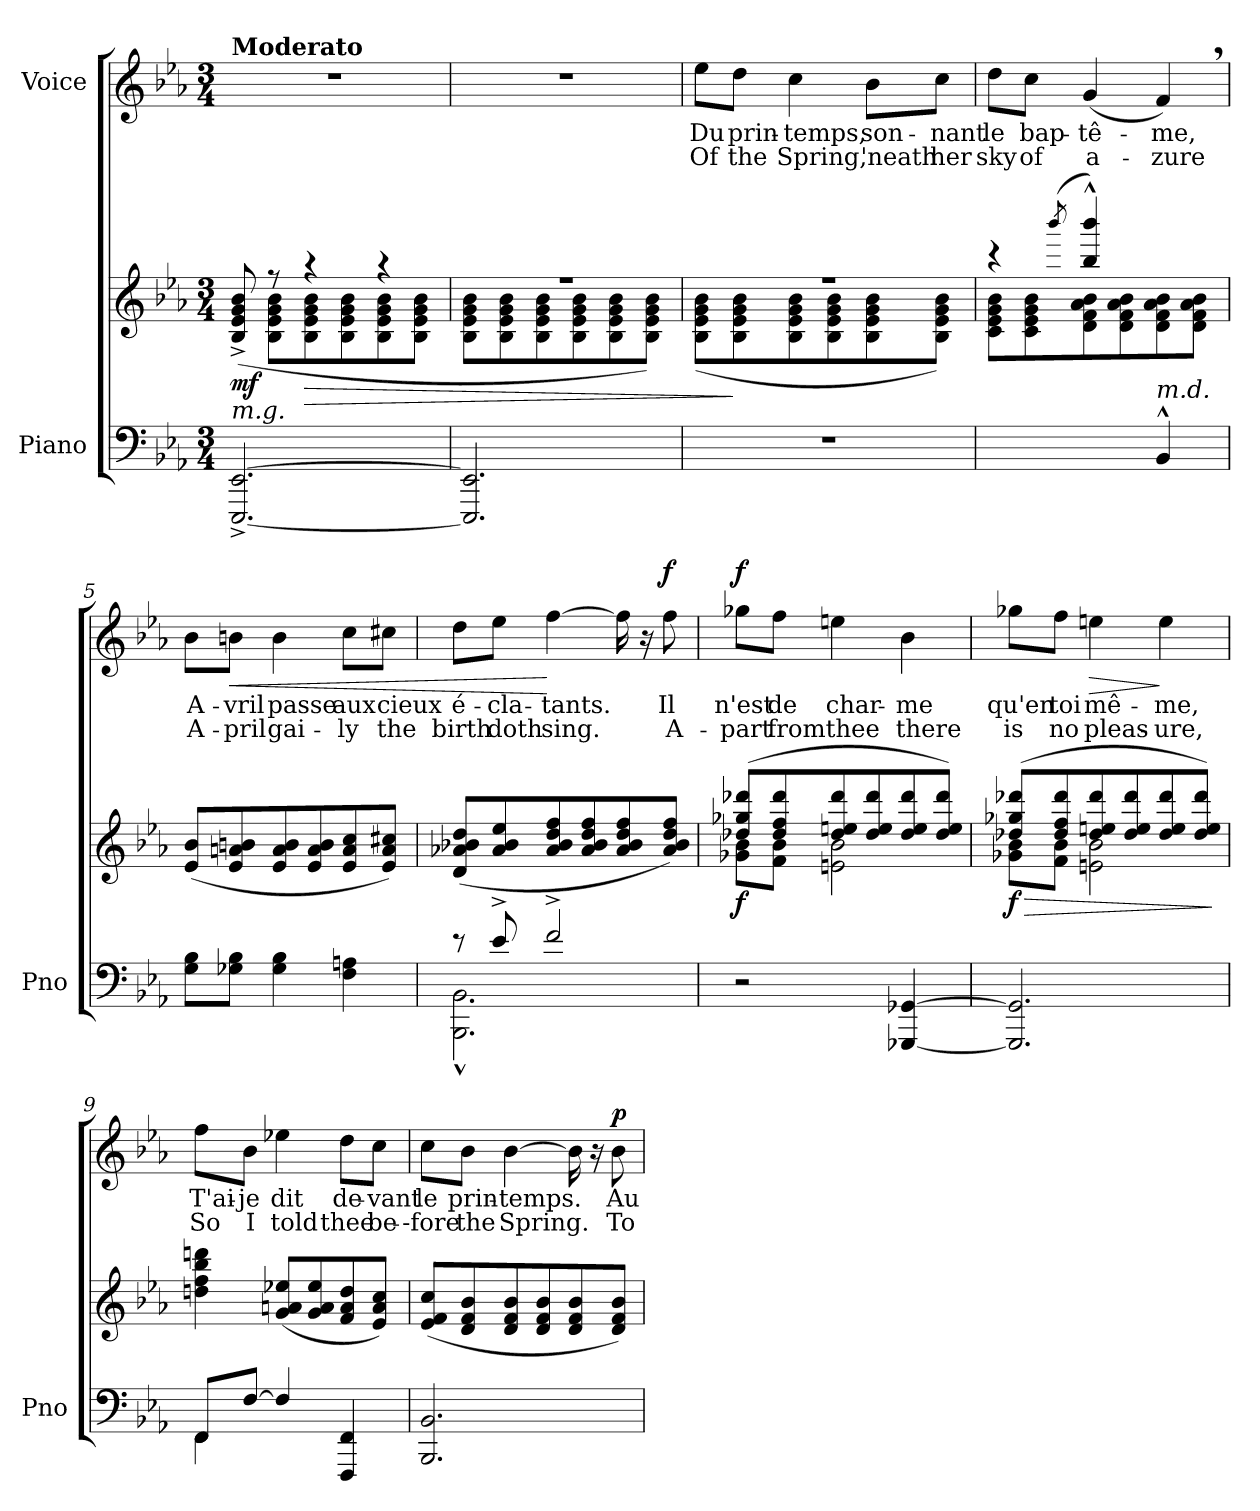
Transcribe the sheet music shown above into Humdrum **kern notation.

**kern	**kern	**dynam	**kern	**text	**text	**dynam
*part2	*part2	*part2	*part1	*part1	*part1	*part1
*staff3	*staff2	*staff2/3	*staff1	*staff1	*staff1	*staff1
*I"Piano	*	*	*I"Voice	*	*	*
*I'Pno	*	*	*	*	*	*
*clefF4	*clefG2	*	*clefG2	*	*	*
*k[b-e-a-]	*k[b-e-a-]	*	*k[b-e-a-]	*	*	*
*M3/4	*M3/4	*	*M3/4	*	*	*
*MM80	*MM80	*	*MM80	*	*	*
=1	=1	=1	=1	=1	=1	=1
*	*^	*	*	*	*	*
!	!	!	!	!LO:TX:a:B:t=Moderato	!	!	!
!LO:TX:i:t=m.g.	!	!	!	!	!	!	!
!	!	!	!LO:DY:b	!	!	!	!
[2.EEE-/^ [2.EE-/^	(8B-/^ 8e-/^ 8g/^ 8b-/^	8ryy	mf	2.r	.	.	.
.	8r	8B-\ 8e-\ 8g\ 8b-\L	.	.	.	.	.
!	!	!	!LO:HP:b	!	!	!	!
.	4r	8B-\ 8e-\ 8g\ 8b-\	>	.	.	.	.
.	.	8B-\ 8e-\ 8g\ 8b-\	.	.	.	.	.
.	4r	8B-\ 8e-\ 8g\ 8b-\	.	.	.	.	.
.	.	8B-\ 8e-\ 8g\ 8b-\J	.	.	.	.	.
=2	=2	=2	=2	=2	=2	=2	=2
2.EEE-/] 2.EE-/]	2.r	8B-\ 8e-\ 8g\ 8b-\L	.	2.r	.	.	.
.	.	8B-\ 8e-\ 8g\ 8b-\	.	.	.	.	.
.	.	8B-\ 8e-\ 8g\ 8b-\	.	.	.	.	.
.	.	8B-\ 8e-\ 8g\ 8b-\	.	.	.	.	.
.	.	8B-\ 8e-\ 8g\ 8b-\	.	.	.	.	.
.	.	8B-\ 8e-\ 8g\ 8b-\J)	.	.	.	.	.
=3	=3	=3	=3	=3	=3	=3	=3
!	!	!	!	!	!	!	!LO:DY:b
!	!	!	!	!	!	!	!LO:DY:n=1:b
2.r	2.r	(8B-\ 8e-\ 8g\ 8b-\L	.	8ee-\L	Du	Of	mf other-dynamics
.	.	8B-\ 8e-\ 8g\ 8b-\	]	8dd\J	prin-	the	.
.	.	8B-\ 8e-\ 8g\ 8b-\	.	4cc\	-temps,	Spring,	.
.	.	8B-\ 8e-\ 8g\ 8b-\	.	.	.	.	.
.	.	8B-\ 8e-\ 8g\ 8b-\	.	8b-\L	son-	'neath	.
.	.	8B-\ 8e-\ 8g\ 8b-\J)	.	8cc\J	-nant	her	.
=4	=4	=4	=4	=4	=4	=4	=4
2ryy	4r	8c\ 8e-\ 8g\ 8b-\L	.	8dd\L	le	sky	.
.	.	8c\ 8e-\ 8g\ 8b-\	.	8cc\J	bap-	of	.
.	(8qbbb-/	.	.	.	.	.	.
.	4bb-/^^ 4bbb-/^^)	8d\ 8f\ 8a-\ 8b-\	.	(4g/	-tê-	a-	.
.	.	8d\ 8f\ 8a-\ 8b-\	.	.	.	.	.
!LO:TX:i:t=m.d.	!	!	!	!	!	!	!
4BB-^^/	4ryy	8d\ 8f\ 8a-\ 8b-\	.	4f,/)	-me,	-zure	.
.	.	8d\ 8f\ 8a-\ 8b-\J	.	.	.	.	.
=5	=5	=5	=5	=5	=5	=5	=5
!	!LO:TX:b:i:t=cresc.	!	!	!	!	!	!
*	*v	*v	*	*	*	*	*
8G\ 8B-\L	(8e-/ 8b-/L	.	8b-\L	A-	A-	.
!	!	!	!	!	!	!LO:HP:b
8G-X\ 8B-\J	8e-/ 8an/ 8bn/	.	8bn\J	-vril	-pril	<
4G-\ 4B-\	8e-/ 8a/ 8b/	.	4b\	passe	gai-	.
.	8e-/ 8a/ 8b/	.	.	.	.	.
4F\ 4An\	8e-/ 8a/ 8cc/	.	8cc\L	aux	-ly	.
.	8e-/ 8a/ 8cc#X/J)	.	8cc#X\J	cieux	the	.
=6	=6	=6	=6	=6	=6	=6
*^	*	*	*	*	*	*
8r	2.BBB-\^^ 2.BB-\^^	(8d/ 8a-X/ 8b-X/ 8dd/L	.	8dd\L	é-	birth	.
8e-^</	.	8a-/ 8b-/ 8ee-/	.	8ee-\J	-cla-	doth	.
2f^</	.	8a-/ 8b-/ 8dd/ 8ff/	.	[4ff\	-tants.	sing.	[
.	.	8a-/ 8b-/ 8dd/ 8ff/	.	.	.	.	.
.	.	8a-/ 8b-/ 8dd/ 8ff/	.	16ff\]	.	.	.
.	.	.	.	16r	.	.	.
!	!	!	!	!	!	!	!LO:DY:b
.	.	8a-/ 8b-/ 8dd/ 8ff/J)	.	8ff\	Il	A-	f
*v	*v	*	*	*	*	*	*
=7	=7	=7	=7	=7	=7	=7
*	*^	*	*	*	*	*
!	!	!	!LO:DY:b	!	!	!	!LO:DY:b
2r	(8dd-X/ 8gg-X/ 8ddd-X/L	8g-X\ 8b-\L	f	8gg-X\L	n'est	-part	f
.	8dd-/ 8ff/ 8ddd-/	8f\ 8b-\J	.	8ff\J	de	from	.
.	8dd-/ 8een/ 8ddd-/	2en\ 2b-\	.	4een\	char-	thee	.
.	8dd-/ 8ee/ 8ddd-/	.	.	.	.	.	.
[4GGG-X/ [4GG-X/	8dd-/ 8ee/ 8ddd-/	.	.	4b-\	-me	there	.
.	8dd-/ 8ee/ 8ddd-/J)	.	.	.	.	.	.
=8	=8	=8	=8	=8	=8	=8	=8
!	!	!	!LO:HP:b	!	!	!	!
!	!	!	!LO:DY:n=1:b	!	!	!	!
2.GGG-/] 2.GG-/]	(8dd-X/ 8gg-X/ 8ddd-X/L	8g-X\ 8b-\L	> f	8gg-X\L	qu'en	is	.
.	8dd-/ 8ff/ 8ddd-/	8f\ 8b-\J	.	8ff\J	toi	no	.
!	!	!	!	!	!	!	!LO:HP:b
.	8dd-/ 8een/ 8ddd-/	2en\ 2b-\	.	4een\	mê-	pleas-	>
.	8dd-/ 8ee/ 8ddd-/	.	.	.	.	.	.
.	8dd-/ 8ee/ 8ddd-/	.	.	4ee\	-me,	-ure,	]
.	8dd-/ 8ee/ 8ddd-/J)	.	.	.	.	.	.
*	*v	*v	*	*	*	*	*
.	.	]	.	.	.	.
=9	=9	=9	=9	=9	=9	=9
*^	*	*	*	*	*	*
!	!	!	!LO:DY:b	!	!	!	!
!	!	!	!LO:DY:n=1:b	!	!	!	!LO:DY:b
!	!	!	!	!	!	!	!LO:DY:n=1:b
8FF/L	4FF\	4ddn\ 4ff\ 4bb-\ 4dddn\	p other-dynamics	8ff\L	T'ai-	So	p other-dynamics
[8F/J	.	.	.	8b-\J	-je	I	.
4F/]	2ryy	(8g/ 8an/ 8ee-X/L	.	4ee-X\	dit	told	.
.	.	8g/ 8a/ 8ee-/	.	.	.	.	.
4FFF/ 4FF/	.	8f/ 8a/ 8dd/	.	8dd\L	de-	thee	.
.	.	8e-/ 8a/ 8cc/J)	.	8cc\J	-vant	be-	.
*v	*v	*	*	*	*	*	*
=10	=10	=10	=10	=10	=10	=10
2.BBB-/ 2.BB-/	(8e-/ 8f/ 8cc/L	.	8cc\L	le	--fore	.
.	8d/ 8f/ 8b-/	.	8b-\J	prin-	the	.
.	8d/ 8f/ 8b-/	.	[4b-\	-temps.	Spring.	.
.	8d/ 8f/ 8b-/	.	.	.	.	.
.	8d/ 8f/ 8b-/	.	16b-\]	.	.	.
.	.	.	16r	.	.	.
!	!	!	!	!	!	!LO:DY:b
.	8d/ 8f/ 8b-/J)	.	8b-\	Au	To	p
=	=	=	=	=	=	=
*-	*-	*-	*-	*-	*-	*-
